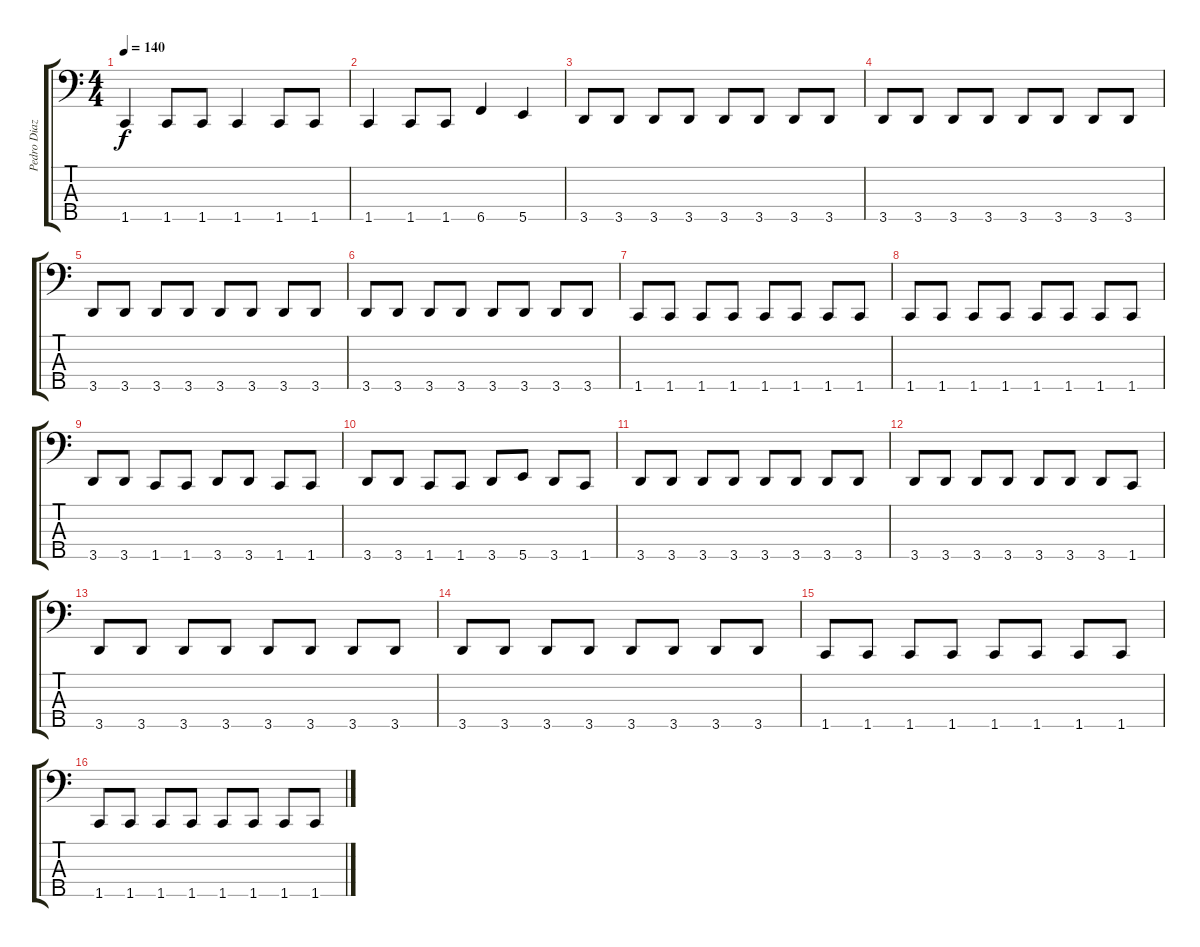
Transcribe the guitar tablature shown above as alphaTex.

\track ("Pedro Diaz (Peri)" "Pedro Diaz") {instrument electricbassfinger}
\staff {score tabs}
\tuning (G2 D2 A1 E1 B0) {hide}
\ts (4 4)
\tempo 140
\clef f4
\ks c
1.5.4{dy f} 1.5.8 1.5.8 1.5.4 1.5.8 1.5.8 |
1.5.4 1.5.8 1.5.8 6.5.4 5.5.4 |
3.5.8 3.5.8 3.5.8 3.5.8 3.5.8 3.5.8 3.5.8 3.5.8 |
3.5.8 3.5.8 3.5.8 3.5.8 3.5.8 3.5.8 3.5.8 3.5.8 |
3.5.8 3.5.8 3.5.8 3.5.8 3.5.8 3.5.8 3.5.8 3.5.8 |
3.5.8 3.5.8 3.5.8 3.5.8 3.5.8 3.5.8 3.5.8 3.5.8 |
1.5.8 1.5.8 1.5.8 1.5.8 1.5.8 1.5.8 1.5.8 1.5.8 |
1.5.8 1.5.8 1.5.8 1.5.8 1.5.8 1.5.8 1.5.8 1.5.8 |
3.5.8 3.5.8 1.5.8 1.5.8 3.5.8 3.5.8 1.5.8 1.5.8 |
3.5.8 3.5.8 1.5.8 1.5.8 3.5.8 5.5.8 3.5.8 1.5.8 |
3.5.8 3.5.8 3.5.8 3.5.8 3.5.8 3.5.8 3.5.8 3.5.8 |
3.5.8 3.5.8 3.5.8 3.5.8 3.5.8 3.5.8 3.5.8 1.5.8 |
3.5.8 3.5.8 3.5.8 3.5.8 3.5.8 3.5.8 3.5.8 3.5.8 |
3.5.8 3.5.8 3.5.8 3.5.8 3.5.8 3.5.8 3.5.8 3.5.8 |
1.5.8 1.5.8 1.5.8 1.5.8 1.5.8 1.5.8 1.5.8 1.5.8 |
1.5.8 1.5.8 1.5.8 1.5.8 1.5.8 1.5.8 1.5.8 1.5.8
